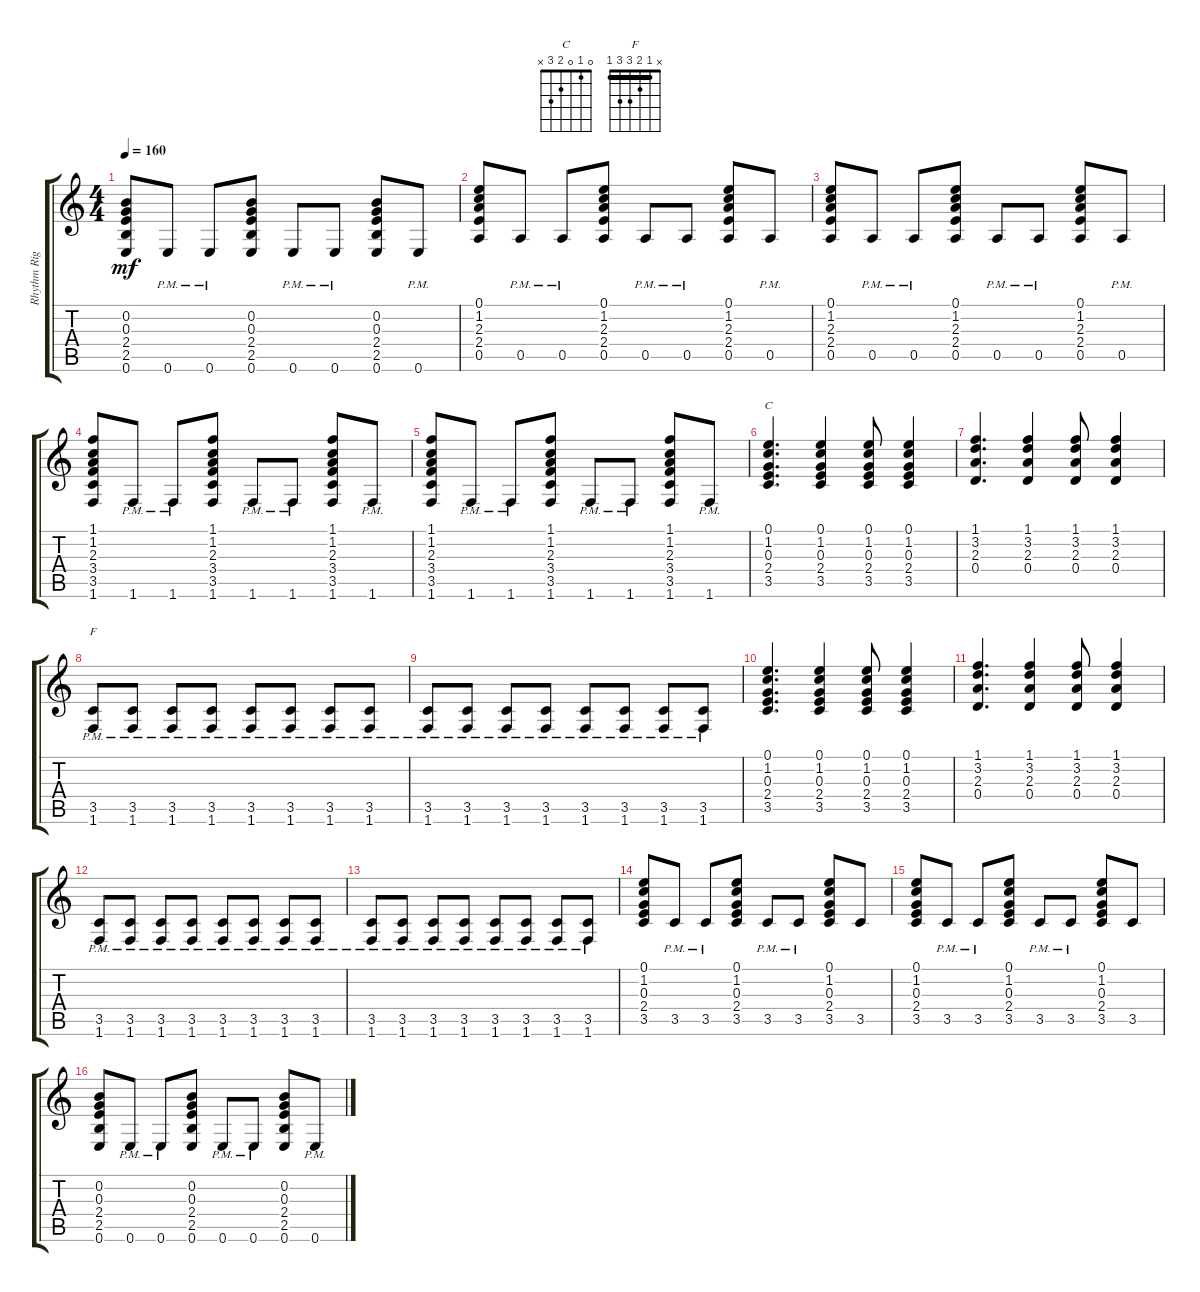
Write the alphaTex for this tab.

\track ("Rhythm Right" "Rhythm Rig") {instrument acousticguitarsteel}
\staff {score tabs}
\tuning (E4 B3 G3 D3 A2 E2) {hide}
\chord ("C" 0 1 0 2 3 x)
\chord ("F" x 1 2 3 3 1) {barre 1}
\ts (4 4)
\tempo 160
\clef g2
\ks c
(0.2 0.3 2.4 2.5 0.6).8{dy mf} 0.6{pm}.8 0.6{pm}.8 (0.2 0.3 2.4 2.5 0.6).8 0.6{pm}.8 0.6{pm}.8 (0.2 0.3 2.4 2.5 0.6).8 0.6{pm}.8 |
(0.1 1.2 2.3 2.4 0.5).8 0.5{pm}.8 0.5{pm}.8 (0.1 1.2 2.3 2.4 0.5).8 0.5{pm}.8 0.5{pm}.8 (0.1 1.2 2.3 2.4 0.5).8 0.5{pm}.8 |
(0.1 1.2 2.3 2.4 0.5).8 0.5{pm}.8 0.5{pm}.8 (0.1 1.2 2.3 2.4 0.5).8 0.5{pm}.8 0.5{pm}.8 (0.1 1.2 2.3 2.4 0.5).8 0.5{pm}.8 |
(1.1 1.2 2.3 3.4 3.5 1.6).8 1.6{pm}.8 1.6{pm}.8 (1.1 1.2 2.3 3.4 3.5 1.6).8 1.6{pm}.8 1.6{pm}.8 (1.1 1.2 2.3 3.4 3.5 1.6).8 1.6{pm}.8 |
(1.1 1.2 2.3 3.4 3.5 1.6).8 1.6{pm}.8 1.6{pm}.8 (1.1 1.2 2.3 3.4 3.5 1.6).8 1.6{pm}.8 1.6{pm}.8 (1.1 1.2 2.3 3.4 3.5 1.6).8 1.6{pm}.8 |
(0.1 1.2 0.3 2.4 3.5).4{d ch "C"} (0.1 1.2 0.3 2.4 3.5).4 (0.1 1.2 0.3 2.4 3.5).8 (0.1 1.2 0.3 2.4 3.5).4 |
(1.1 3.2 2.3 0.4).4{d} (1.1 3.2 2.3 0.4).4 (1.1 3.2 2.3 0.4).8 (1.1 3.2 2.3 0.4).4 |
(3.5{pm} 1.6{pm}).8{ch "F"} (3.5{pm} 1.6{pm}).8 (3.5{pm} 1.6{pm}).8 (3.5{pm} 1.6{pm}).8 (3.5{pm} 1.6{pm}).8 (3.5{pm} 1.6{pm}).8 (3.5{pm} 1.6{pm}).8 (3.5{pm} 1.6{pm}).8 |
(3.5{pm} 1.6{pm}).8 (3.5{pm} 1.6{pm}).8 (3.5{pm} 1.6{pm}).8 (3.5{pm} 1.6{pm}).8 (3.5{pm} 1.6{pm}).8 (3.5{pm} 1.6{pm}).8 (3.5{pm} 1.6{pm}).8 (3.5{pm} 1.6{pm}).8 |
(0.1 1.2 0.3 2.4 3.5).4{d} (0.1 1.2 0.3 2.4 3.5).4 (0.1 1.2 0.3 2.4 3.5).8 (0.1 1.2 0.3 2.4 3.5).4 |
(1.1 3.2 2.3 0.4).4{d} (1.1 3.2 2.3 0.4).4 (1.1 3.2 2.3 0.4).8 (1.1 3.2 2.3 0.4).4 |
(3.5{pm} 1.6{pm}).8 (3.5{pm} 1.6{pm}).8 (3.5{pm} 1.6{pm}).8 (3.5{pm} 1.6{pm}).8 (3.5{pm} 1.6{pm}).8 (3.5{pm} 1.6{pm}).8 (3.5{pm} 1.6{pm}).8 (3.5{pm} 1.6{pm}).8 |
(3.5{pm} 1.6{pm}).8 (3.5{pm} 1.6{pm}).8 (3.5{pm} 1.6{pm}).8 (3.5{pm} 1.6{pm}).8 (3.5{pm} 1.6{pm}).8 (3.5{pm} 1.6{pm}).8 (3.5{pm} 1.6{pm}).8 (3.5{pm} 1.6{pm}).8 |
(0.1 1.2 0.3 2.4 3.5).8 3.5{pm}.8 3.5{pm}.8 (0.1 1.2 0.3 2.4 3.5).8 3.5{pm}.8 3.5{pm}.8 (0.1 1.2 0.3 2.4 3.5).8 3.5.8 |
(0.1 1.2 0.3 2.4 3.5).8 3.5{pm}.8 3.5{pm}.8 (0.1 1.2 0.3 2.4 3.5).8 3.5{pm}.8 3.5{pm}.8 (0.1 1.2 0.3 2.4 3.5).8 3.5.8 |
(0.2 0.3 2.4 2.5 0.6).8 0.6{pm}.8 0.6{pm}.8 (0.2 0.3 2.4 2.5 0.6).8 0.6{pm}.8 0.6{pm}.8 (0.2 0.3 2.4 2.5 0.6).8 0.6{pm}.8
